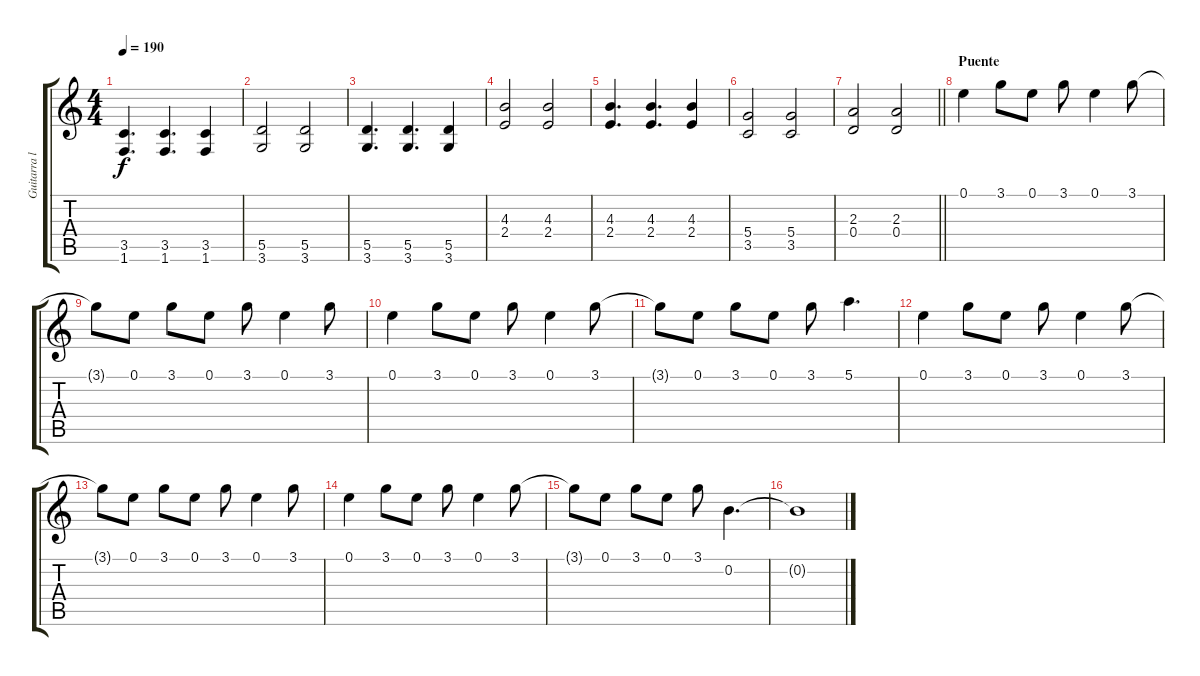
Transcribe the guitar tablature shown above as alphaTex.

\track ("Guitarra ll" "Guitarra l") {instrument distortionguitar}
\staff {score tabs}
\tuning (E4 B3 G3 D3 A2 E2) {hide}
\ts (4 4)
\tempo 190
\clef g2
\ks c
(3.5 1.6).4{d dy f} (3.5 1.6).4{d} (3.5 1.6).4 |
(5.5 3.6).2 (5.5 3.6).2 |
(5.5 3.6).4{d} (5.5 3.6).4{d} (5.5 3.6).4 |
(4.3 2.4).2 (4.3 2.4).2 |
(4.3 2.4).4{d} (4.3 2.4).4{d} (4.3 2.4).4 |
(5.4 3.5).2 (5.4 3.5).2 |
\barLineRight lightlight
(2.3 0.4).2 (2.3 0.4).2 |
\section ("" "Puente")
0.1.4 3.1.8 0.1.8 3.1.8 0.1.4 3.1.8 |
3.1{t}.8 0.1.8 3.1.8 0.1.8 3.1.8 0.1.4 3.1.8 |
0.1.4 3.1.8 0.1.8 3.1.8 0.1.4 3.1.8 |
3.1{t}.8 0.1.8 3.1.8 0.1.8 3.1.8 5.1.4{d} |
0.1.4 3.1.8 0.1.8 3.1.8 0.1.4 3.1.8 |
3.1{t}.8 0.1.8 3.1.8 0.1.8 3.1.8 0.1.4 3.1.8 |
0.1.4 3.1.8 0.1.8 3.1.8 0.1.4 3.1.8 |
3.1{t}.8 0.1.8 3.1.8 0.1.8 3.1.8 0.2.4{d} |
0.2{t}.1
